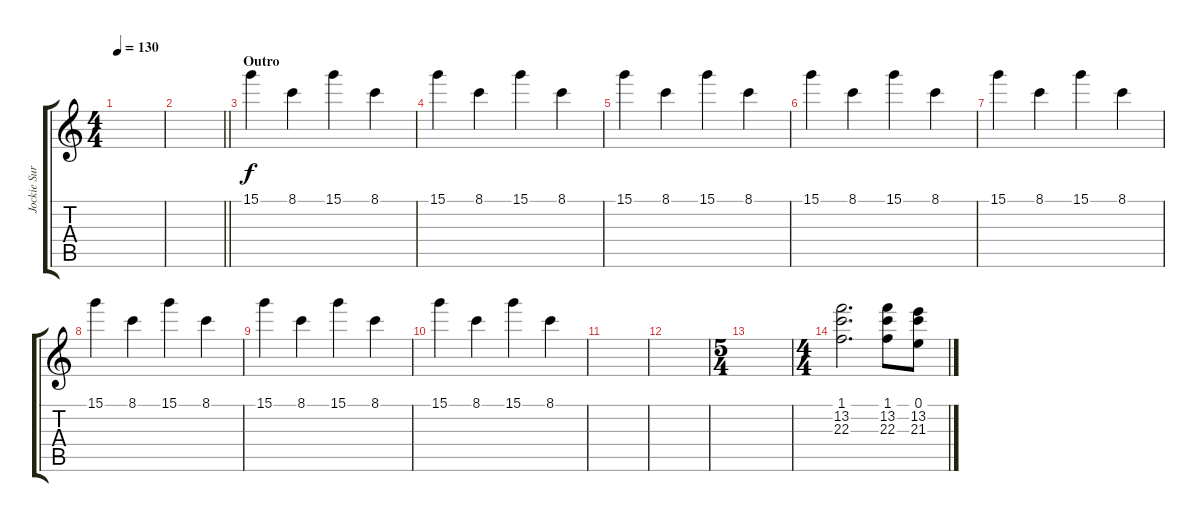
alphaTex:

\track ("Jockie Surjoprajogo" "Jockie Sur") {instrument stringensemble1}
\staff {score tabs}
\tuning (E5 B4 G4 D4 A3 E3) {hide}
\ts (4 4)
\tempo 130
\clef g2
\ks c
|
\barLineRight lightlight
|
\section ("" "Outro")
15.1.4 8.1.4 15.1.4 8.1.4 |
15.1.4 8.1.4 15.1.4 8.1.4 |
15.1.4 8.1.4 15.1.4 8.1.4 |
15.1.4 8.1.4 15.1.4 8.1.4 |
15.1.4 8.1.4 15.1.4 8.1.4 |
15.1.4 8.1.4 15.1.4 8.1.4 |
15.1.4 8.1.4 15.1.4 8.1.4 |
15.1.4 8.1.4 15.1.4 8.1.4 |
|
|
\ts (5 4)
|
\ts (4 4)
(1.1 13.2 22.3).2{d} (1.1 13.2 22.3).8 (0.1 13.2 21.3).8
